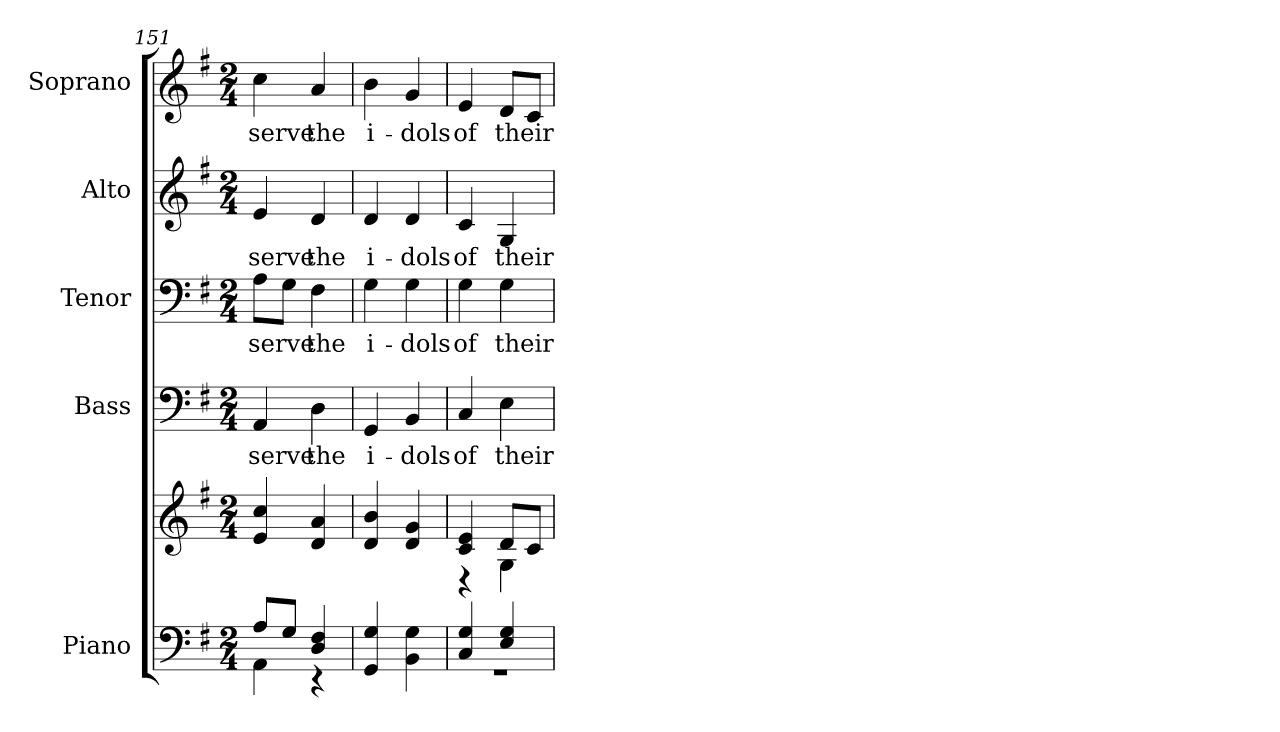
**kern	**kern	**kern	**text	**kern	**text	**kern	**text	**kern	**text
*part5	*part5	*part4	*part4	*part3	*part3	*part2	*part2	*part1	*part1
*staff6	*staff5	*staff4	*staff4	*staff3	*staff3	*staff2	*staff2	*staff1	*staff1
*I"Piano	*	*I"Bass	*	*I"Tenor	*	*I"Alto	*	*I"Soprano	*
*I'Pno.	*	*I'B.	*	*I'T.	*	*I'A.	*	*I'S.	*
*clefF4	*clefG2	*clefF4	*	*clefF4	*	*clefG2	*	*clefG2	*
*k[f#]	*k[f#]	*k[f#]	*	*k[f#]	*	*k[f#]	*	*k[f#]	*
*G:	*G:	*G:	*	*G:	*	*G:	*	*G:	*
*M2/4	*M2/4	*M2/4	*	*M2/4	*	*M2/4	*	*M2/4	*
=151	=151	=151	=151	=151	=151	=151	=151	=151	=151
*^	*	*	*	*	*	*	*	*	*
!	!	!	!	!LO:LY:b:color=#000000	!	!	!	!	!	!
!	!	!	!	!	!	!LO:LY:b:color=#000000	!	!	!	!
!	!	!	!	!	!	!	!	!LO:LY:b:color=#000000	!	!
!	!	!	!	!	!	!	!	!	!	!LO:LY:b:color=#000000
8Ai/L	4AAi\	4ei/ 4cci	4AAi/	serve	8Ai\L	serve	4ei/	serve	4cci\	serve
8Gi/J	.	.	.	.	8Gi\J	.	.	.	.	.
!	!	!	!	!LO:LY:b:color=#000000	!	!	!	!	!	!
!	!	!	!	!	!	!LO:LY:b:color=#000000	!	!	!	!
!	!	!	!	!	!	!	!	!LO:LY:b:color=#000000	!	!
!	!	!	!	!	!	!	!	!	!	!LO:LY:b:color=#000000
4Di/ 4F#i	4r	4di/ 4ai	4Di\	the	4F#i\	the	4di/	the	4ai/	the
*v	*v	*	*	*	*	*	*	*	*	*
=152	=152	=152	=152	=152	=152	=152	=152	=152	=152
*^	*	*	*	*	*	*	*	*	*
!	!	!	!	!LO:LY:b:color=#000000	!	!	!	!	!	!
*v	*v	*	*	*	*	*	*	*	*	*
*^	*	*	*	*	*	*	*	*	*
!	!	!	!	!	!	!LO:LY:b:color=#000000	!	!	!	!
*v	*v	*	*	*	*	*	*	*	*	*
*^	*	*	*	*	*	*	*	*	*
!	!	!	!	!	!	!	!	!LO:LY:b:color=#000000	!	!
*v	*v	*	*	*	*	*	*	*	*	*
*^	*	*	*	*	*	*	*	*	*
!	!	!	!	!	!	!	!	!	!	!LO:LY:b:color=#000000
*v	*v	*	*	*	*	*	*	*	*	*
4GGi/ 4Gi	4di/ 4bi	4GGi/	i-	4Gi\	i-	4di/	i-	4bi\	i-
!	!	!	!LO:LY:b:color=#000000	!	!	!	!	!	!
!	!	!	!	!	!LO:LY:b:color=#000000	!	!	!	!
!	!	!	!	!	!	!	!LO:LY:b:color=#000000	!	!
!	!	!	!	!	!	!	!	!	!LO:LY:b:color=#000000
4BBi\ 4Gi	4di/ 4gi	4BBi/	-dols	4Gi\	-dols	4di/	-dols	4gi/	-dols
=153	=153	=153	=153	=153	=153	=153	=153	=153	=153
*^	*^	*	*	*	*	*	*	*	*
!	!	!	!	!	!LO:LY:b:color=#000000	!	!	!	!	!	!
!	!	!	!	!	!	!	!LO:LY:b:color=#000000	!	!	!	!
!	!	!	!	!	!	!	!	!	!LO:LY:b:color=#000000	!	!
!	!	!	!	!	!	!	!	!	!	!	!LO:LY:b:color=#000000
4Ci/ 4Gi	2r	4ci/ 4ei	4r	4Ci/	of	4Gi\	of	4ci/	of	4ei/	of
!	!	!	!	!	!LO:LY:b:color=#000000	!	!	!	!	!	!
!	!	!	!	!	!	!	!LO:LY:b:color=#000000	!	!	!	!
!	!	!	!	!	!	!	!	!	!LO:LY:b:color=#000000	!	!
!	!	!	!	!	!	!	!	!	!	!	!LO:LY:b:color=#000000
4Ei/ 4Gi	.	8di/L	4Gi\	4Ei\	their	4Gi\	their	4Gi/	their	8di/L	their
.	.	8ci/J	.	.	.	.	.	.	.	8ci/J	.
*v	*v	*	*	*	*	*	*	*	*	*	*
*	*v	*v	*	*	*	*	*	*	*	*
=	=	=	=	=	=	=	=	=	=
*-	*-	*-	*-	*-	*-	*-	*-	*-	*-
